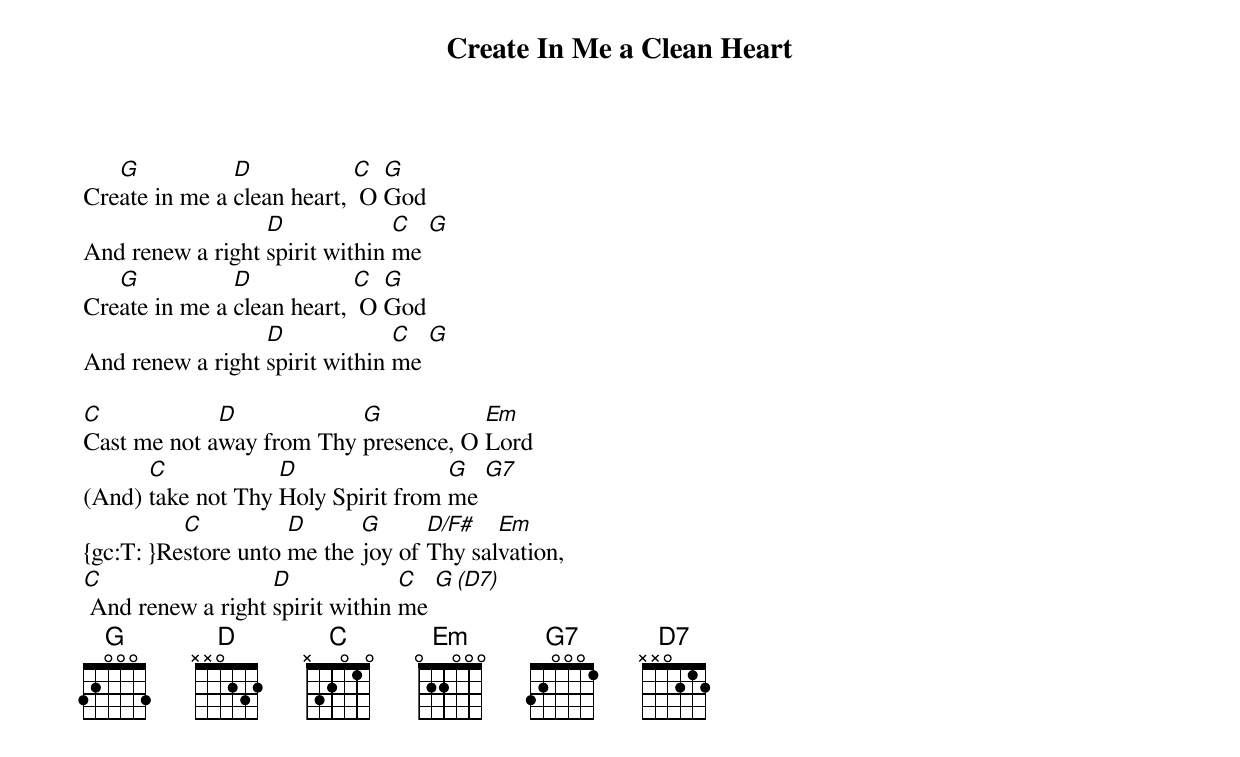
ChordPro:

{title: Create In Me a Clean Heart}
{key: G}
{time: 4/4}
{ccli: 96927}
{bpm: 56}
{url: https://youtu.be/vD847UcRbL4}
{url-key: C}
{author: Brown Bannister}
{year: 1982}
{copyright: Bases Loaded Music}

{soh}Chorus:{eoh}
Cre[G]ate in me a [D]clean heart, [C] O [G]God
And renew a right [D]spirit within [C]me [G]
Cre[G]ate in me a [D]clean heart, [C] O [G]God
And renew a right [D]spirit within [C]me [G]

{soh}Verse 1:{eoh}
[C]Cast me not a[D]way from Thy [G]presence, O [Em]Lord
(And) [C]take not Thy [D]Holy Spirit from [G]me [G7]
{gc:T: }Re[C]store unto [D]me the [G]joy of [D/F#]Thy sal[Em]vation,
[C] And renew a right [D]spirit within [C]me [G][(D7)]
